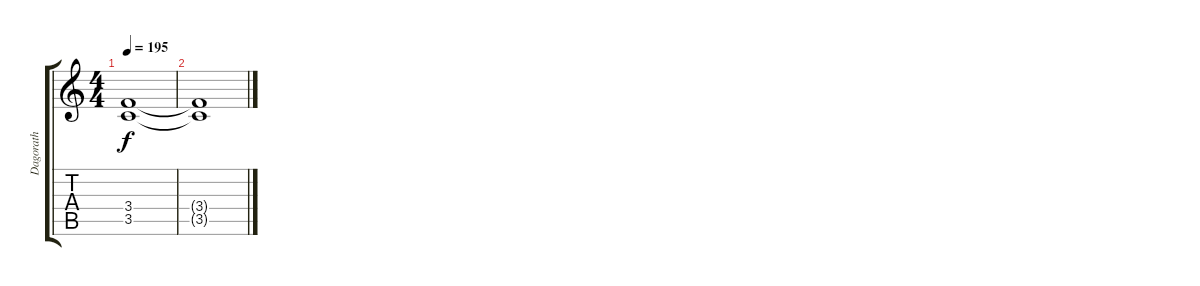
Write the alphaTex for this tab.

\track ("Dagorath" "Dagorath") {instrument overdrivenguitar}
\staff {score tabs}
\tuning (E4 B3 G3 D3 A2 E2) {hide}
\ts (4 4)
\tempo 195
\clef g2
\ks c
(3.4{t} 3.5{t}).1{dy f} |
(3.4{t} 3.5{t}).1
